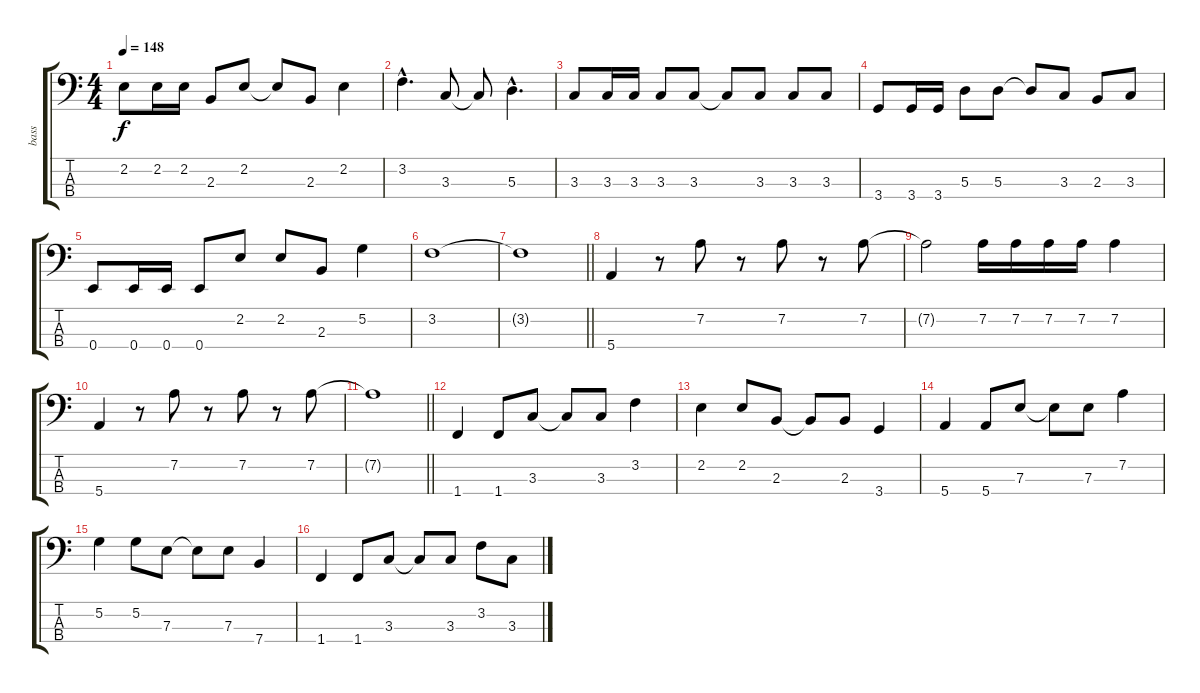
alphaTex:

\track ("bass" "bass") {instrument electricbasspick}
\staff {score tabs}
\tuning (G2 D2 A1 E1) {hide}
\ts (4 4)
\tempo 148
\clef f4
\ks c
2.2.8{dy f} 2.2.16 2.2.16 2.3.8 2.2.8 2.2{t}.8 2.3.8 2.2.4 |
3.2{hac}.4{d} 3.3.8 3.3{t}.8 5.3{hac}.4{d} |
3.3.8 3.3.16 3.3.16 3.3.8 3.3.8 3.3{t}.8 3.3.8 3.3.8 3.3.8 |
3.4.8 3.4.16 3.4.16 5.3.8 5.3.8 5.3{t}.8 3.3.8 2.3.8 3.3.8 |
0.4.8 0.4.16 0.4.16 0.4.8 2.2.8 2.2.8 2.3.8 5.2.4 |
3.2.1 |
\barLineRight lightlight
3.2{t}.1 |
5.4.4 r.8 7.2.8 r.8 7.2.8 r.8 7.2.8 |
7.2{t}.2 7.2.16 7.2.16 7.2.16 7.2.16 7.2.4 |
5.4.4 r.8 7.2.8 r.8 7.2.8 r.8 7.2.8 |
\barLineRight lightlight
7.2{t}.1 |
1.4.4 1.4.8 3.3.8 3.3{t}.8 3.3.8 3.2.4 |
2.2.4 2.2.8 2.3.8 2.3{t}.8 2.3.8 3.4.4 |
5.4.4 5.4.8 7.3.8 7.3{t}.8 7.3.8 7.2.4 |
5.2.4 5.2.8 7.3.8 7.3{t}.8 7.3.8 7.4.4 |
1.4.4 1.4.8 3.3.8 3.3{t}.8 3.3.8 3.2.8 3.3.8
